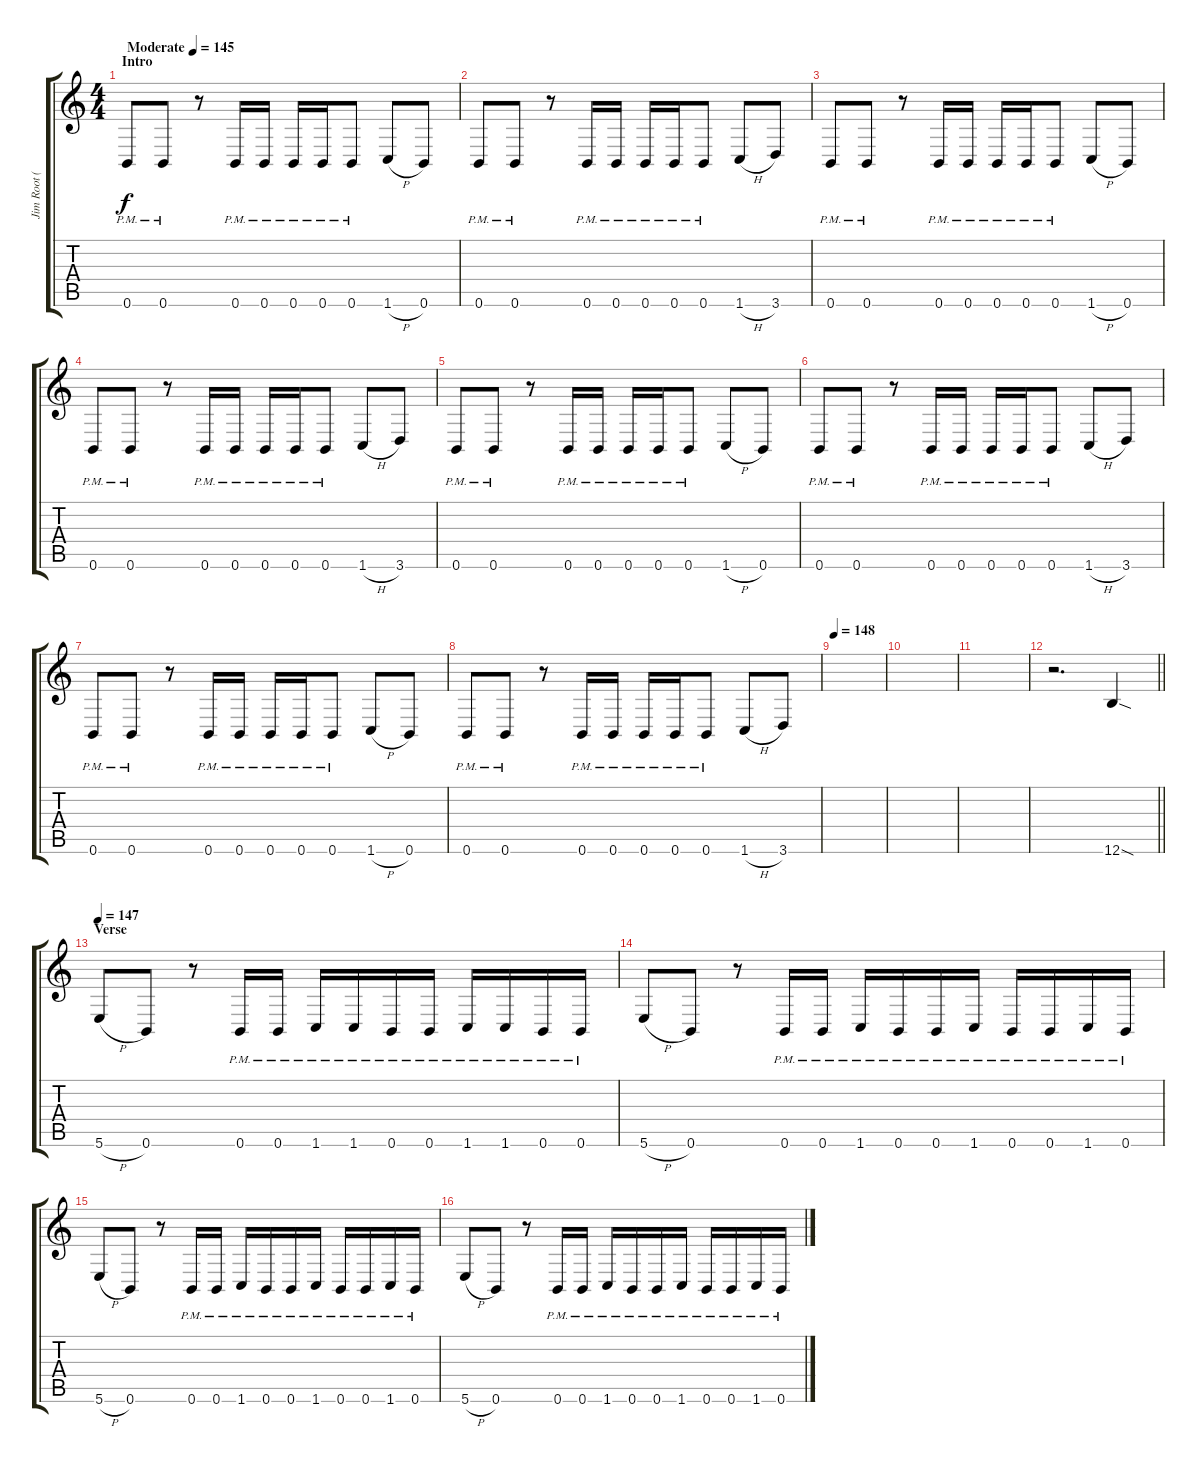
\track ("Jim Root (Rithm Guitar)" "Jim Root (") {instrument overdrivenguitar}
\staff {score tabs}
\tuning (Db4 Ab3 E3 B2 Gb2 B1) {hide}
\ts (4 4)
\section ("" "Intro")
\tempo (145 "Moderate")
\clef g2
\ks c
0.6{pm}.8{dy f instrument overdrivenguitar} 0.6{pm}.8 r.8 0.6{pm}.16 0.6{pm}.16 0.6{pm}.16 0.6{pm}.16 0.6{pm}.8 1.6{h}.8 0.6.8 |
0.6{pm}.8 0.6{pm}.8 r.8 0.6{pm}.16 0.6{pm}.16 0.6{pm}.16 0.6{pm}.16 0.6{pm}.8 1.6{h}.8 3.6.8 |
0.6{pm}.8 0.6{pm}.8 r.8 0.6{pm}.16 0.6{pm}.16 0.6{pm}.16 0.6{pm}.16 0.6{pm}.8 1.6{h}.8 0.6.8 |
0.6{pm}.8 0.6{pm}.8 r.8 0.6{pm}.16 0.6{pm}.16 0.6{pm}.16 0.6{pm}.16 0.6{pm}.8 1.6{h}.8 3.6.8 |
0.6{pm}.8 0.6{pm}.8 r.8 0.6{pm}.16 0.6{pm}.16 0.6{pm}.16 0.6{pm}.16 0.6{pm}.8 1.6{h}.8 0.6.8 |
0.6{pm}.8 0.6{pm}.8 r.8 0.6{pm}.16 0.6{pm}.16 0.6{pm}.16 0.6{pm}.16 0.6{pm}.8 1.6{h}.8 3.6.8 |
0.6{pm}.8 0.6{pm}.8 r.8 0.6{pm}.16 0.6{pm}.16 0.6{pm}.16 0.6{pm}.16 0.6{pm}.8 1.6{h}.8 0.6.8 |
0.6{pm}.8 0.6{pm}.8 r.8 0.6{pm}.16 0.6{pm}.16 0.6{pm}.16 0.6{pm}.16 0.6{pm}.8 1.6{h}.8 3.6.8 |
\tempo 148
|
|
|
\barLineRight lightlight
r.2{d} 12.6{sod}.4 |
\section ("" "Verse")
\tempo 147
5.6{h}.8 0.6.8 r.8 0.6{pm}.16 0.6{pm}.16 1.6{pm}.16 1.6{pm}.16 0.6{pm}.16 0.6{pm}.16 1.6{pm}.16 1.6{pm}.16 0.6{pm}.16 0.6{pm}.16 |
5.6{h}.8 0.6.8 r.8 0.6{pm}.16 0.6{pm}.16 1.6{pm}.16 0.6{pm}.16 0.6{pm}.16 1.6{pm}.16 0.6{pm}.16 0.6{pm}.16 1.6{pm}.16 0.6{pm}.16 |
5.6{h}.8 0.6.8 r.8 0.6{pm}.16 0.6{pm}.16 1.6{pm}.16 0.6{pm}.16 0.6{pm}.16 1.6{pm}.16 0.6{pm}.16 0.6{pm}.16 1.6{pm}.16 0.6{pm}.16 |
5.6{h}.8 0.6.8 r.8 0.6{pm}.16 0.6{pm}.16 1.6{pm}.16 0.6{pm}.16 0.6{pm}.16 1.6{pm}.16 0.6{pm}.16 0.6{pm}.16 1.6{pm}.16 0.6{pm}.16
